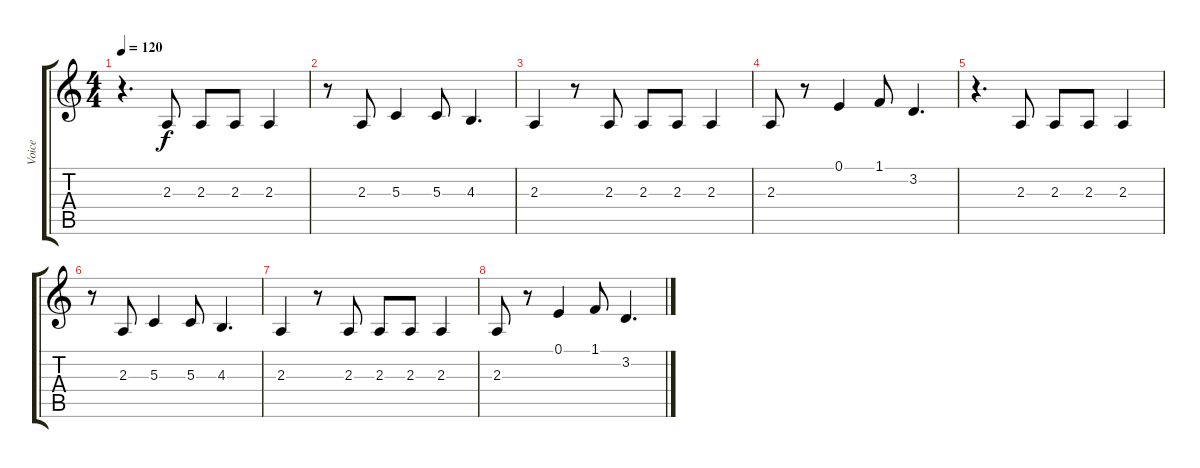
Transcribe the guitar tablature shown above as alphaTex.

\track ("Voice" "Voice") {instrument lead6voice}
\staff {score tabs}
\tuning (E4 B3 G3 D3 A2 E2) {hide}
\ts (4 4)
\tempo 120
\clef g2
\ks c
r.4{d dy f} 2.3.8 2.3.8 2.3.8 2.3.4 |
r.8 2.3.8 5.3.4 5.3.8 4.3.4{d} |
2.3.4 r.8 2.3.8 2.3.8 2.3.8 2.3.4 |
2.3.8 r.8 0.1.4 1.1.8 3.2.4{d} |
r.4{d} 2.3.8 2.3.8 2.3.8 2.3.4 |
r.8 2.3.8 5.3.4 5.3.8 4.3.4{d} |
2.3.4 r.8 2.3.8 2.3.8 2.3.8 2.3.4 |
2.3.8 r.8 0.1.4 1.1.8 3.2.4{d}
